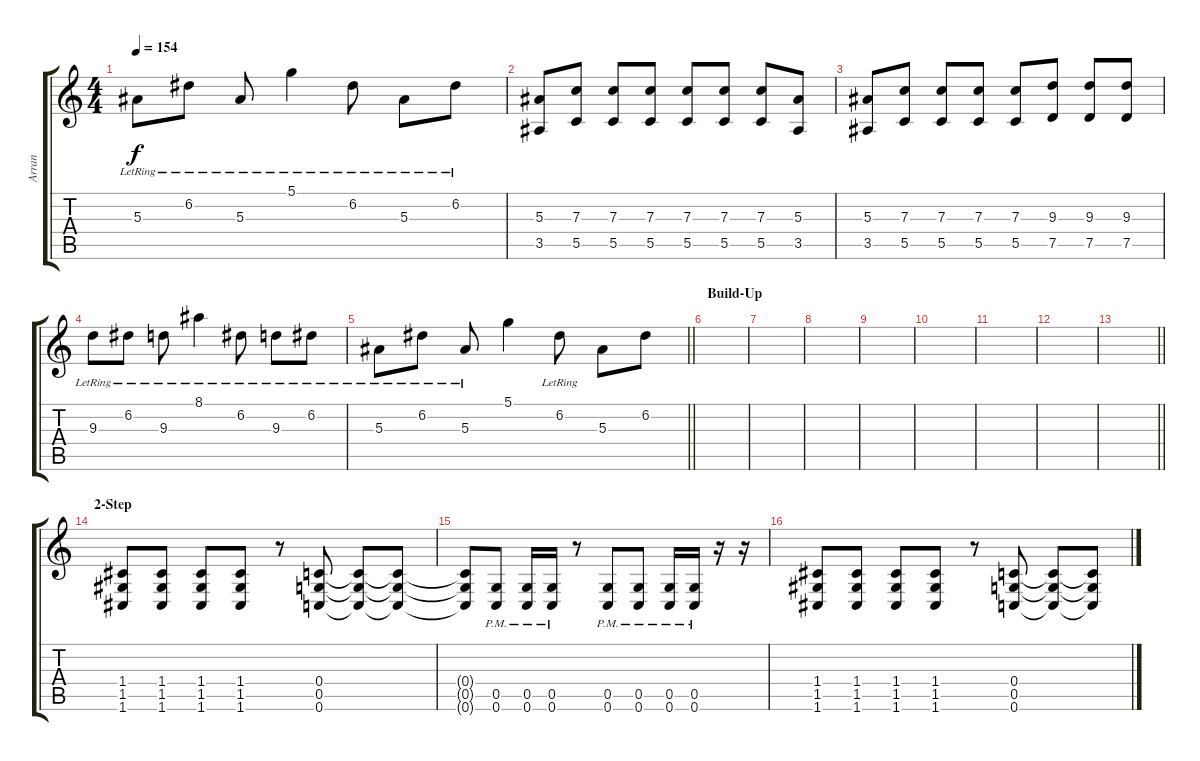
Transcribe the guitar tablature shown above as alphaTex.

\track ("Arran" "Arran") {instrument distortionguitar}
\staff {score tabs}
\tuning (D4 A3 F3 C3 G2 C2) {hide}
\ts (4 4)
\tempo 154
\clef g2
\ks c
5.3{lr}.8{dy f} 6.2{lr}.8 5.3{lr}.8 5.1{lr}.4 6.2{lr}.8 5.3{lr}.8 6.2{lr}.8 |
(5.3 3.5).8 (7.3 5.5).8 (7.3 5.5).8 (7.3 5.5).8 (7.3 5.5).8 (7.3 5.5).8 (7.3 5.5).8 (5.3 3.5).8 |
(5.3 3.5).8 (7.3 5.5).8 (7.3 5.5).8 (7.3 5.5).8 (7.3 5.5).8 (9.3 7.5).8 (9.3 7.5).8 (9.3 7.5).8 |
9.3{lr}.8 6.2{lr}.8 9.3{lr}.8 8.1{lr}.4 6.2{lr}.8 9.3{lr}.8 6.2{lr}.8 |
\barLineRight lightlight
5.3{lr}.8 6.2{lr}.8 5.3{lr}.8 5.1.4 6.2{lr}.8 5.3.8 6.2.8 |
\section ("" "Build-Up")
|
|
|
|
|
|
|
\barLineRight lightlight
|
\section ("" "2-Step")
(1.4 1.5 1.6).8 (1.4 1.5 1.6).8 (1.4 1.5 1.6).8 (1.4 1.5 1.6).8 r.8 (0.4 0.5 0.6).8 (0.4{t} 0.5{t} 0.6{t}).8 (0.4{t} 0.5{t} 0.6{t}).8 |
(0.4{t} 0.5{t} 0.6{t}).8 (0.5{pm} 0.6{pm}).8 (0.5{pm} 0.6{pm}).16 (0.5{pm} 0.6{pm}).16 r.8 (0.5{pm} 0.6{pm}).8 (0.5{pm} 0.6{pm}).8 (0.5{pm} 0.6{pm}).16 (0.5{pm} 0.6{pm}).16 r.16 r.16 |
(1.4 1.5 1.6).8 (1.4 1.5 1.6).8 (1.4 1.5 1.6).8 (1.4 1.5 1.6).8 r.8 (0.4 0.5 0.6).8 (0.4{t} 0.5{t} 0.6{t}).8 (0.4{t} 0.5{t} 0.6{t}).8
